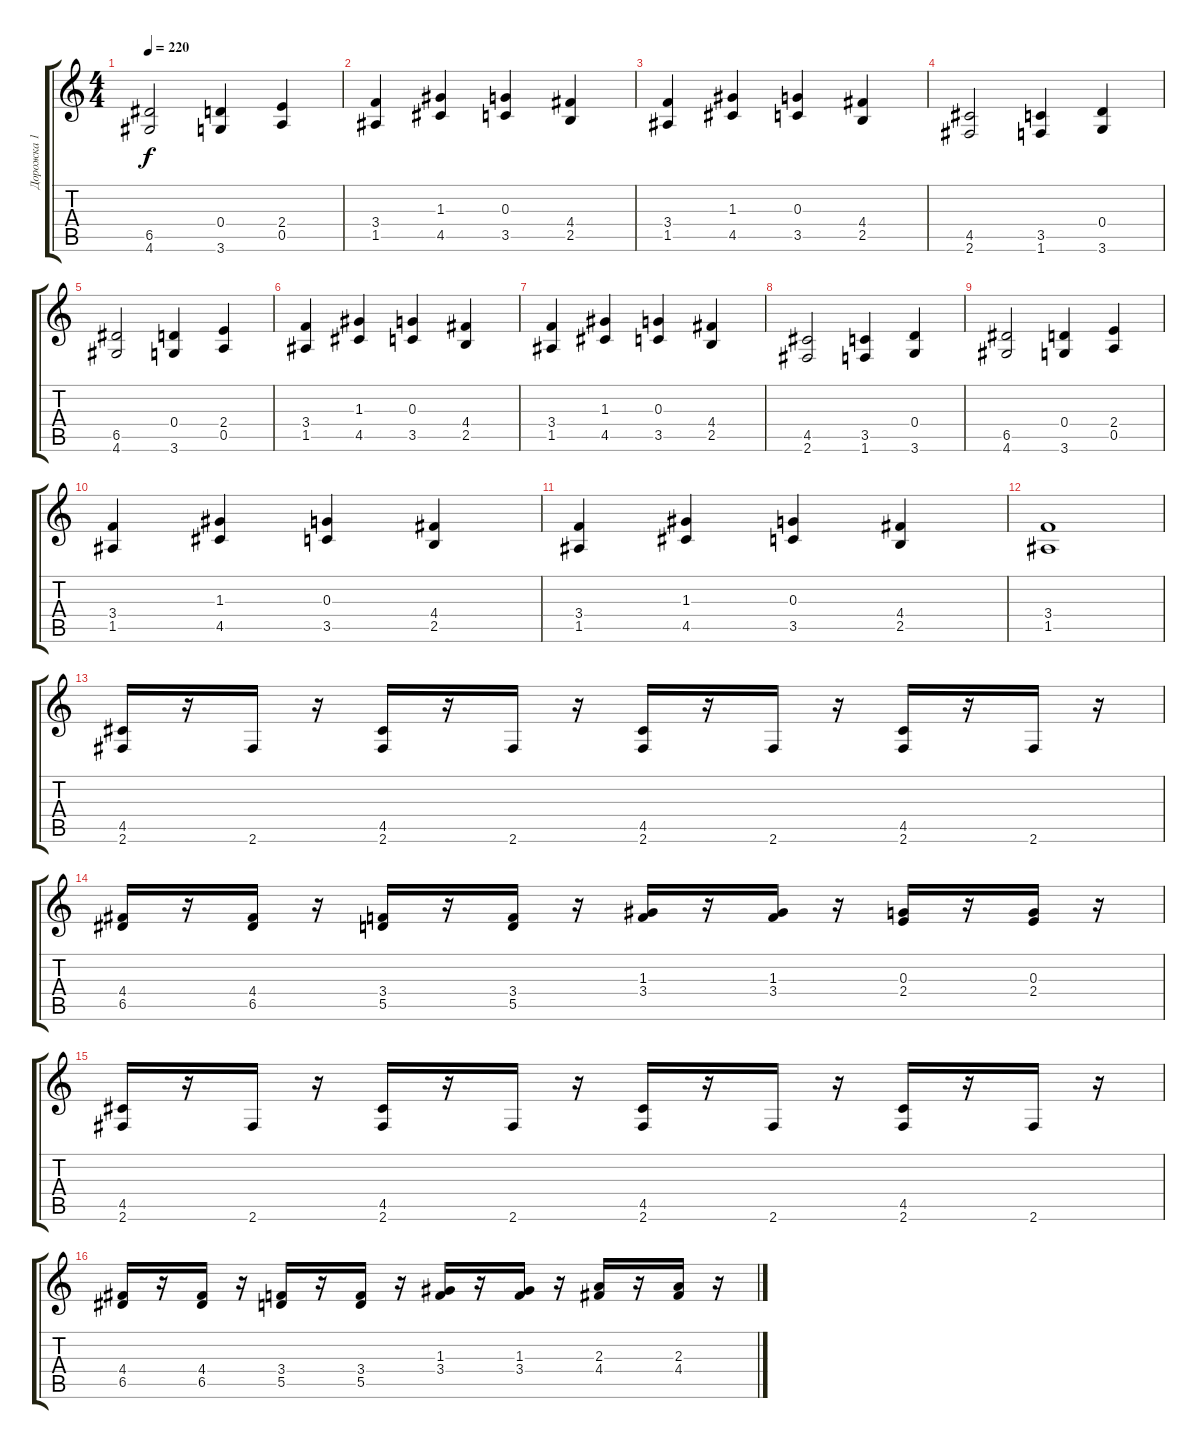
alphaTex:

\track ("Дорожка 1" "Дорожка 1") {instrument distortionguitar}
\staff {score tabs}
\tuning (E4 B3 G3 D3 A2 E2) {hide}
\ts (4 4)
\tempo 220
\clef g2
\ks c
(6.5 4.6).2{dy f} (0.4 3.6).4 (2.4 0.5).4 |
(3.4 1.5).4 (1.3 4.5).4 (0.3 3.5).4 (4.4 2.5).4 |
(3.4 1.5).4 (1.3 4.5).4 (0.3 3.5).4 (4.4 2.5).4 |
(4.5 2.6).2 (3.5 1.6).4 (0.4 3.6).4 |
(6.5 4.6).2 (0.4 3.6).4 (2.4 0.5).4 |
(3.4 1.5).4 (1.3 4.5).4 (0.3 3.5).4 (4.4 2.5).4 |
(3.4 1.5).4 (1.3 4.5).4 (0.3 3.5).4 (4.4 2.5).4 |
(4.5 2.6).2 (3.5 1.6).4 (0.4 3.6).4 |
(6.5 4.6).2 (0.4 3.6).4 (2.4 0.5).4 |
(3.4 1.5).4 (1.3 4.5).4 (0.3 3.5).4 (4.4 2.5).4 |
(3.4 1.5).4 (1.3 4.5).4 (0.3 3.5).4 (4.4 2.5).4 |
(3.4 1.5).1 |
(4.5 2.6).16 r.16 2.6.16 r.16 (4.5 2.6).16 r.16 2.6.16 r.16 (4.5 2.6).16 r.16 2.6.16 r.16 (4.5 2.6).16 r.16 2.6.16 r.16 |
(4.4 6.5).16 r.16 (4.4 6.5).16 r.16 (3.4 5.5).16 r.16 (3.4 5.5).16 r.16 (1.3 3.4).16 r.16 (1.3 3.4).16 r.16 (0.3 2.4).16 r.16 (0.3 2.4).16 r.16 |
(4.5 2.6).16 r.16 2.6.16 r.16 (4.5 2.6).16 r.16 2.6.16 r.16 (4.5 2.6).16 r.16 2.6.16 r.16 (4.5 2.6).16 r.16 2.6.16 r.16 |
(4.4 6.5).16 r.16 (4.4 6.5).16 r.16 (3.4 5.5).16 r.16 (3.4 5.5).16 r.16 (1.3 3.4).16 r.16 (1.3 3.4).16 r.16 (2.3 4.4).16 r.16 (2.3 4.4).16 r.16
